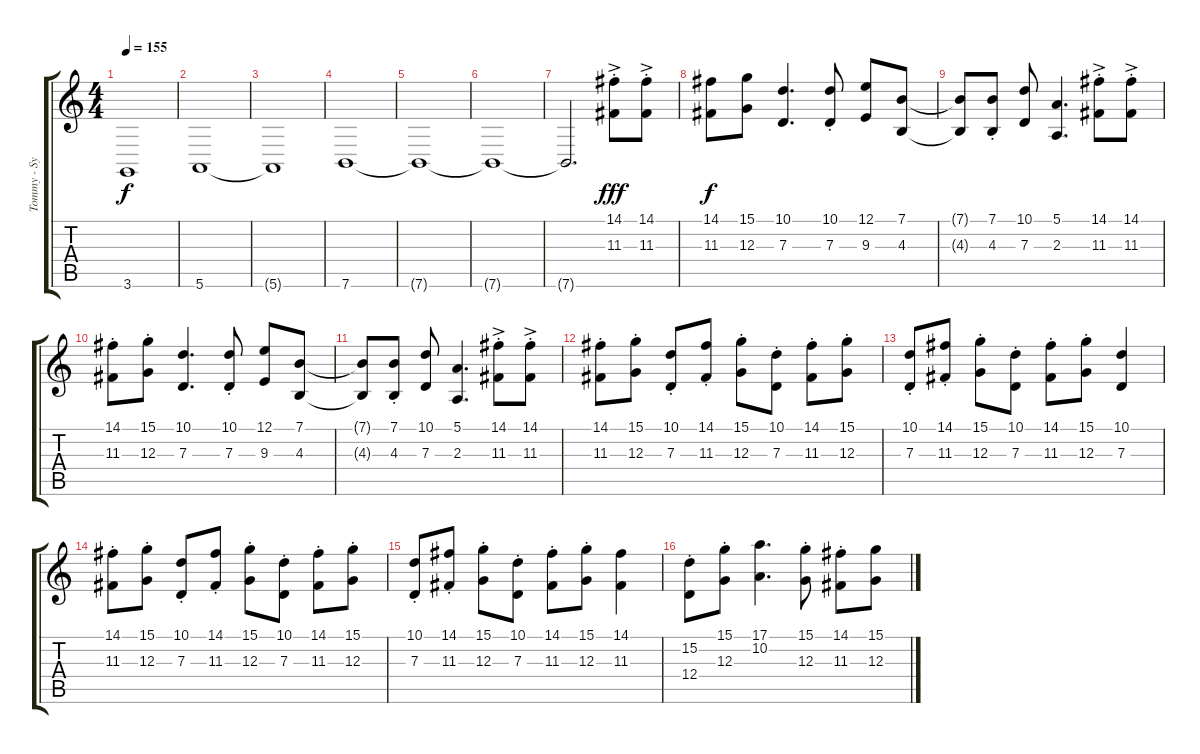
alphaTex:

\track ("Tommy - Synth" "Tommy - Sy") {instrument synthstrings1}
\staff {score tabs}
\tuning (E4 B3 G3 D3 A2 E2) {hide}
\ts (4 4)
\tempo 155
\clef g2
\ks c
3.6{t}.1{dy f} |
5.6.1 |
5.6{t}.1 |
7.6.1 |
7.6{t}.1 |
7.6{t}.1 |
7.6{t}.2{d} (14.1{ac st} 11.3{ac st}).8{dy fff} (14.1{ac st} 11.3{ac st}).8 |
(14.1 11.3).8{dy f} (15.1 12.3).8 (10.1 7.3).4{d} (10.1{st} 7.3{st}).8 (12.1 9.3).8 (7.1 4.3).8 |
(7.1{t} 4.3{t}).8 (7.1{st} 4.3{st}).8 (10.1 7.3).8 (5.1 2.3).4{d} (14.1{ac st} 11.3{ac st}).8 (14.1{ac st} 11.3{ac st}).8 |
(14.1{st} 11.3{st}).8 (15.1{st} 12.3{st}).8 (10.1 7.3).4{d} (10.1{st} 7.3{st}).8 (12.1 9.3).8 (7.1 4.3).8 |
(7.1{t} 4.3{t}).8 (7.1{st} 4.3{st}).8 (10.1 7.3).8 (5.1 2.3).4{d} (14.1{ac st} 11.3{ac st}).8 (14.1{ac st} 11.3{ac st}).8 |
(14.1{st} 11.3{st}).8 (15.1{st} 12.3{st}).8 (10.1{st} 7.3{st}).8 (14.1{st} 11.3{st}).8 (15.1{st} 12.3{st}).8 (10.1{st} 7.3{st}).8 (14.1{st} 11.3{st}).8 (15.1{st} 12.3{st}).8 |
(10.1{st} 7.3{st}).8 (14.1{st} 11.3{st}).8 (15.1{st} 12.3{st}).8 (10.1{st} 7.3{st}).8 (14.1{st} 11.3{st}).8 (15.1{st} 12.3{st}).8 (10.1 7.3).4 |
(14.1{st} 11.3{st}).8 (15.1{st} 12.3{st}).8 (10.1{st} 7.3{st}).8 (14.1{st} 11.3{st}).8 (15.1{st} 12.3{st}).8 (10.1{st} 7.3{st}).8 (14.1{st} 11.3{st}).8 (15.1{st} 12.3{st}).8 |
(10.1{st} 7.3{st}).8 (14.1{st} 11.3{st}).8 (15.1{st} 12.3{st}).8 (10.1{st} 7.3{st}).8 (14.1{st} 11.3{st}).8 (15.1{st} 12.3{st}).8 (14.1 11.3).4 |
(15.2{st} 12.4{st}).8 (15.1{st} 12.3{st}).8 (17.1 10.2).4{d} (15.1{st} 12.3{st}).8 (14.1{st} 11.3{st}).8 (15.1 12.3).8
